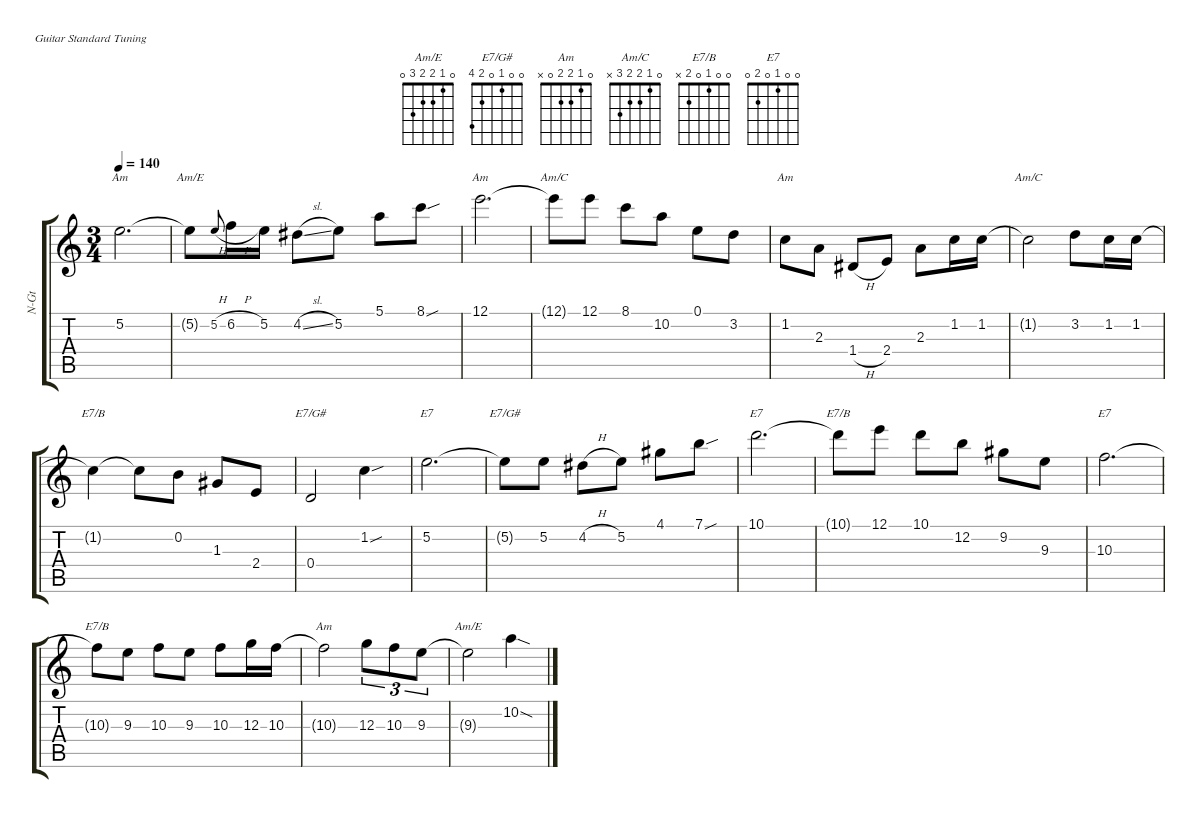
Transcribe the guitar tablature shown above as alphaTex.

\defaultSystemsLayout 4
\hideDynamics
\bracketExtendMode groupsimilarinstruments
\otherSystemsTrackNameOrientation horizontal
\defaultBarNumberDisplay Hide
\track ("Nylon Guitar" "N-Gt") {instrument acousticguitarnylon}
\staff {score tabs}
\tuning (E4 B3 G3 D3 A2 E2)
\chord ("Am/E" 0 1 2 2 3 0)
\chord ("E7/G#" 0 0 1 0 2 4)
\chord ("Am" 0 1 2 2 0 x)
\chord ("Am/C" 0 1 2 2 3 x)
\chord ("E7/B" 0 0 1 0 2 x)
\chord ("E7" 0 0 1 0 2 0)
\ts (3 4)
\tempo 140
\clef g2
\ks aminor
5.2.2{d ch "Am" dy mf beam Down} |
5.2{t}.8{ch "Am/E" beam Down} 5.2{h}.8{gr onbeat beam Up} 6.2{h}.16{beam Down} 5.2.16{beam Down} 4.2{sl acc #}.8{beam Down} 5.2.8{beam Down} 5.1.8{beam Down} 8.1{sou}.8{beam Down} |
12.1.2{d ch "Am" beam Down} |
12.1{t}.8{ch "Am/C" beam Down} 12.1.8{beam Down} 8.1.8{beam Down} 10.2.8{beam Down} 0.1.8{beam Down} 3.2.8{beam Down} |
1.2.8{ch "Am" beam Down} 2.3.8{beam Down} 1.4{h acc #}.8{beam Up} 2.4.8{beam Up} 2.3.8{beam Down} 1.2.16{beam Down} 1.2.16{beam Down} |
1.2{t}.2{ch "Am/C" beam Down} 3.2.8{beam Down} 1.2.16{beam Down} 1.2.16{beam Down} |
1.2{t}.4{ch "E7/B" beam Down} 1.2{t}.8{beam Down} 0.2.8{beam Down} 1.3{acc #}.8{beam Up} 2.4.8{beam Up} |
0.4.2{ch "E7/G#" beam Up} 1.2{sou}.4{beam Down} |
5.2.2{d ch "E7" beam Down} |
5.2{t}.8{ch "E7/G#" beam Down} 5.2.8{beam Down} 4.2{h acc #}.8{beam Down} 5.2.8{beam Down} 4.1{acc #}.8{beam Down} 7.1{sou}.8{beam Down} |
10.1.2{d ch "E7" beam Down} |
10.1{t}.8{ch "E7/B" beam Down} 12.1.8{beam Down} 10.1.8{beam Down} 12.2.8{beam Down} 9.2{acc #}.8{beam Down} 9.3.8{beam Down} |
10.3.2{d ch "E7" beam Down} |
10.3{t}.8{ch "E7/B" beam Down} 9.3.8{beam Down} 10.3.8{beam Down} 9.3.8{beam Down} 10.3.8{beam Down} 12.3.16{beam Down} 10.3.16{beam Down} |
10.3{t}.2{ch "Am" beam Down} 12.3.8{tu (3 2) beam Down} 10.3.8{tu (3 2) beam Down} 9.3.8{tu (3 2) beam Down} |
9.3{t}.2{ch "Am/E" beam Down} 10.2{sod}.4{beam Down}
